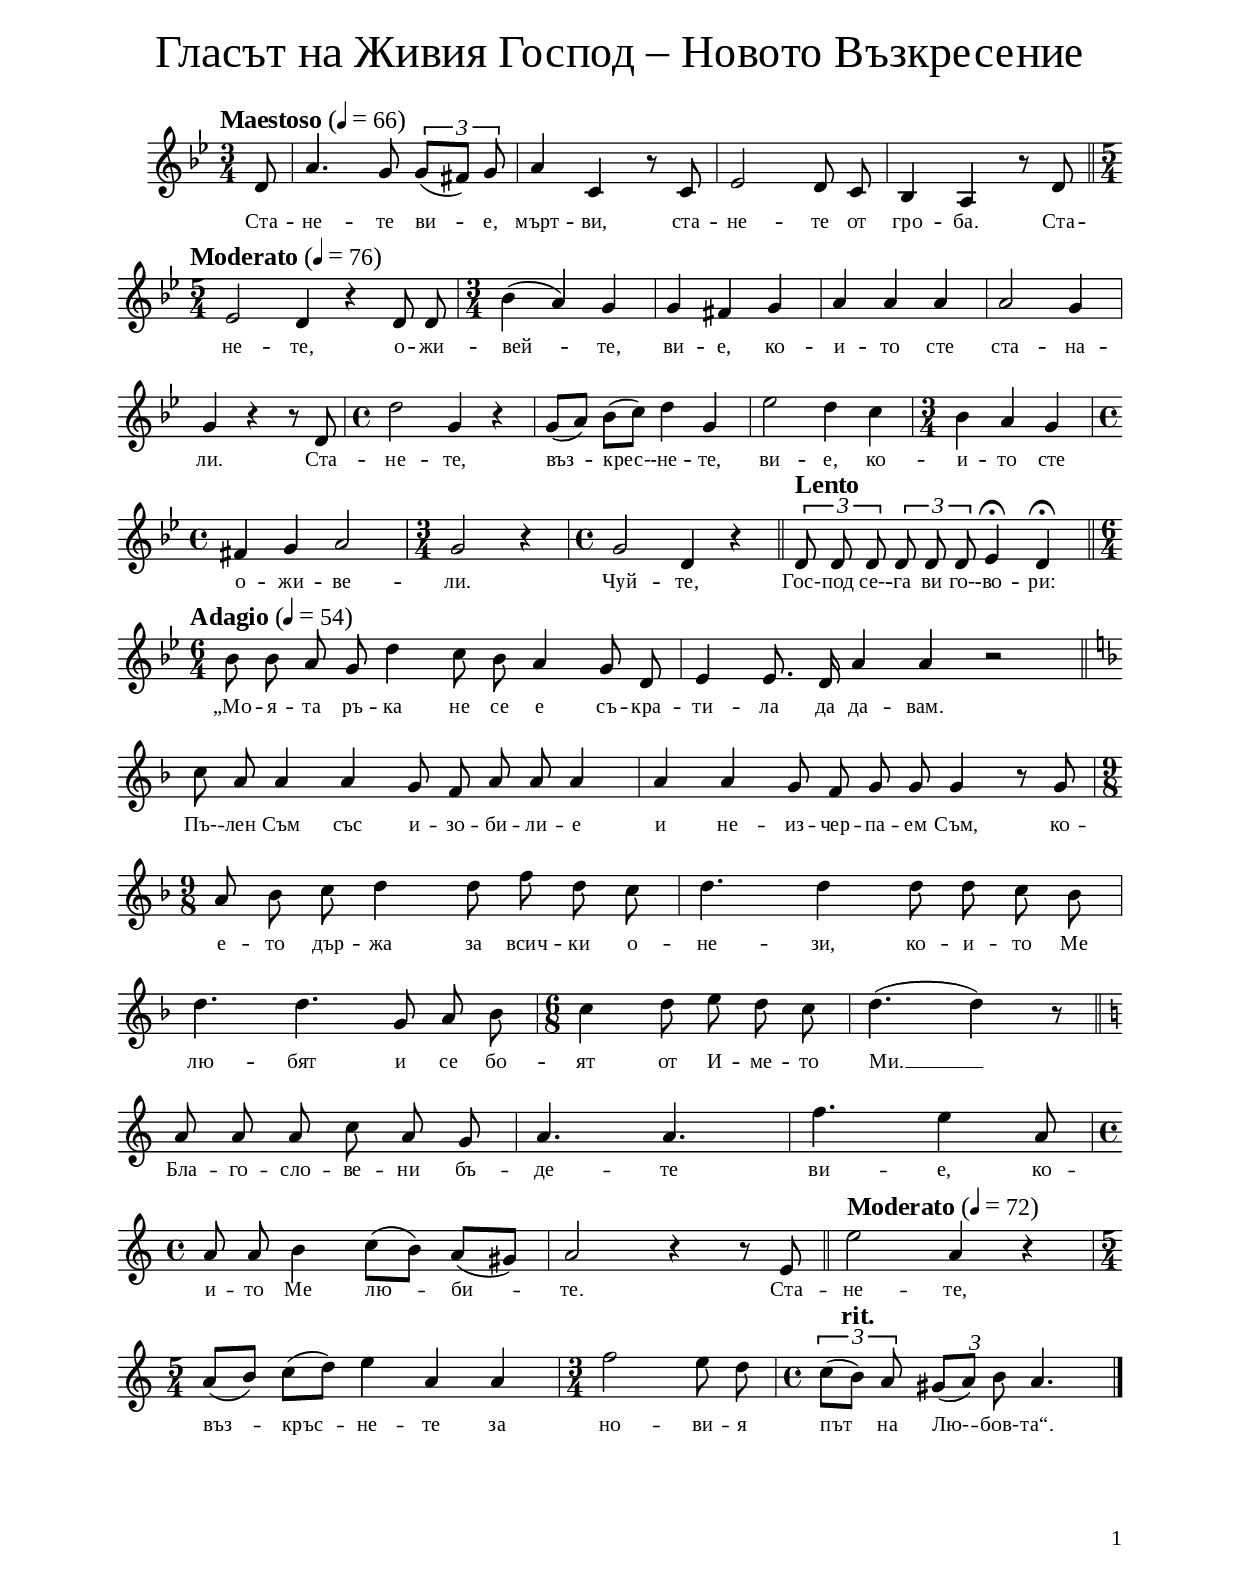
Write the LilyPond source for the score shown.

\version "2.24.4"

% include paper part and global functions
\include "include/globals.ily"

\bookpart {
  \label #'ref190
  \tocItem \markup "Гласът на Живия Господ"
  \include "include/bookpart-paper.ily"
  \score {
    \include "include/score-layout.ily"

    \new Voice \absolute {
      \clef treble
      \key g \minor
      \time 3/4
      \tempoFunc "Maestoso" 4 "66"

      \partial 8
      d'8 | % 2
      a'4. g'8 \tuplet 3/2 {
        g'8 ( [ fis'8 ])  g'8
      }
      | % 3
      a'4 c'4 r8 c'8 | % 4
      es'2 \autoBeamOff d'8 c'8  | % 5
      bes4 a4 r8 d'8 \bar "||" \break | % 6
      \time 5/4  | % 6
      \tempoFunc "Moderato" 4 "76"
      es'2 d'4 r4 d'8 d'8 | % 7
      \time 3/4  | % 7
      bes'4 ( a'4 ) g'4 | % 8
      g'4 fis'4 g'4 | % 9
      a'4 a'4 a'4 |
      a'2 g'4 \break  | % 11
      g'4 r4 r8 d'8 | % 12
      \time 4/4  | % 12
      d''2 g'4 r4| % 13
      g'8 ( [ a'8 ) ]  bes'8 ( [  c''8 )
      ]  d''4 g'4 |  % 14
      es''2  d''4  c''4 | % 15
      \time 3/4  | % 15
      bes'4 a'4 g'4 \break | % 16
      \time 4/4  | % 16
      fis'4 g'4 a'2 | % 17
      \time 3/4  | % 17
      g'2 r4 | % 18
      \time 4/4  | % 18
      g'2 d'4 r4 \bar "||"
      \autoBeamOff
      \tempo "Lento"
      \times 2/3  {
        d'8  d'8 d'8
      }
      \times 2/3  {
        d'8 d'8 d'8
      }
      es'4 ^\fermata d'4 ^\fermata \bar "||"
      \break |
      \tempoFunc "Adagio" 4 "54"
      \time 6/4
      bes'8  bes'8 a'8 g'8
      d''4  c''8  bes'8  % 21
      a'4 g'8 d'8 | es'4 es'8. d'16 a'4 a'4 r2 \break \bar "||" | % 23

      \key f \major
      c''8 a'8 a'4 a'4  g'8 f'8 a'8 a'8 a'4 | % 25
      a'4 a'4 g'8 f'8 g'8 g'8 g'4 r8 g'8 | \break  % 27
      \time 9/8
      \autoBeamOff
      a'8  bes'8  c''8  d''4
      d''8 f''8  d''8  c''8 | d''4.
      d''4  d''8
      d''8  c''8  bes'8 | \break
      d''4.
      d''4. g'8 a'8  bes'8 |
      \time 6/8
      c''4  d''8 e''8  d''8  c''8 |  d''4. (d''4) r8 | \bar "||" \break
      \key a \minor
      \autoBeamOff a'8 a'8 a'8 c''8 a'8 g'8 | a'4. a'4. |
      f''4.  e''4 a'8  | \break
      \time 4/4  | % 35
      a'8 a'8  b'4  c''8 ( [
      b'8 ) ]
      a'8 ( [ gis'8 ) ] | % 36
      a'2 r4 r8 e'8 \bar "||"
      | % 37
      | % 37
      \tempoFunc "Moderato" 4 "72"
      e''2 a'4 r4 |  \break  % 38

      \autoBeamOn

      \time 5/4 a'8 (  [ b'8] )   c''8 (  [ d''8] )  e''4 a'4  a'4 |
      \time 3/4
      f''2  \autoBeamOff e''8  d''8 |
      \time 4/4
      \tweak direction #up \times 2/3 {
        \once \override Slur.positions = #'(1 . 1)
        \tempo "         rit." c''8   ( [  b'8 ) ]  a'8
      }
      \once \omit TupletBracket \times 2/3 {
        gis'8 ( [  a'8
        ) ] b'8
      }
      a'4.
      \bar "|."

    }

    \addlyrics {
      Ста -- не -- те ви -- е, мърт --
      ви, ста -- не -- те от гро -- ба.
      Ста -- не -- те, о -- жи -- вей --
      те, ви -- е, ко -- и -- то сте ста --
      на -- ли. Ста -- не -- те, въз --
      "крес-" -- не -- те, ви -- е, ко -- и
      -- то сте о -- жи -- ве -- ли. Чуй --
      те, "Гос-" -- под "се-" -- га ви "го-" --
      во -- ри: „Мо -- я -- та ръ -- ка
      не се е съ -- кра -- ти -- ла да
      да -- вам. "Пъ-" -- лен Съм със и --
      зо -- би -- ли -- е и не -- из -- чер
      -- па -- ем Съм, ко -- е -- то дър --
      жа за всич -- ки о -- не -- зи, ко
      -- и -- то Ме лю -- бят и се бо --
      ят от И -- ме -- то Ми. __ Бла -- го --
      сло -- ве -- ни бъ -- де -- те ви --
      е, ко -- и -- то Ме лю -- би
      -- те. Ста -- не -- те, въз --
      кръс -- не -- те за но -- ви -- я
      път на "Лю-" -- "бов-" -- та“.}

      \header {
        title = \titleFunc #'ref_desc_15 "Гласът на Живия Господ – Новото Възкресение" " Glasăt na Živija Gospod – Novoto Văzkresenie"
      }

      \midi{}

    } % score

  } % bookpart

  % Più mosso
  %
